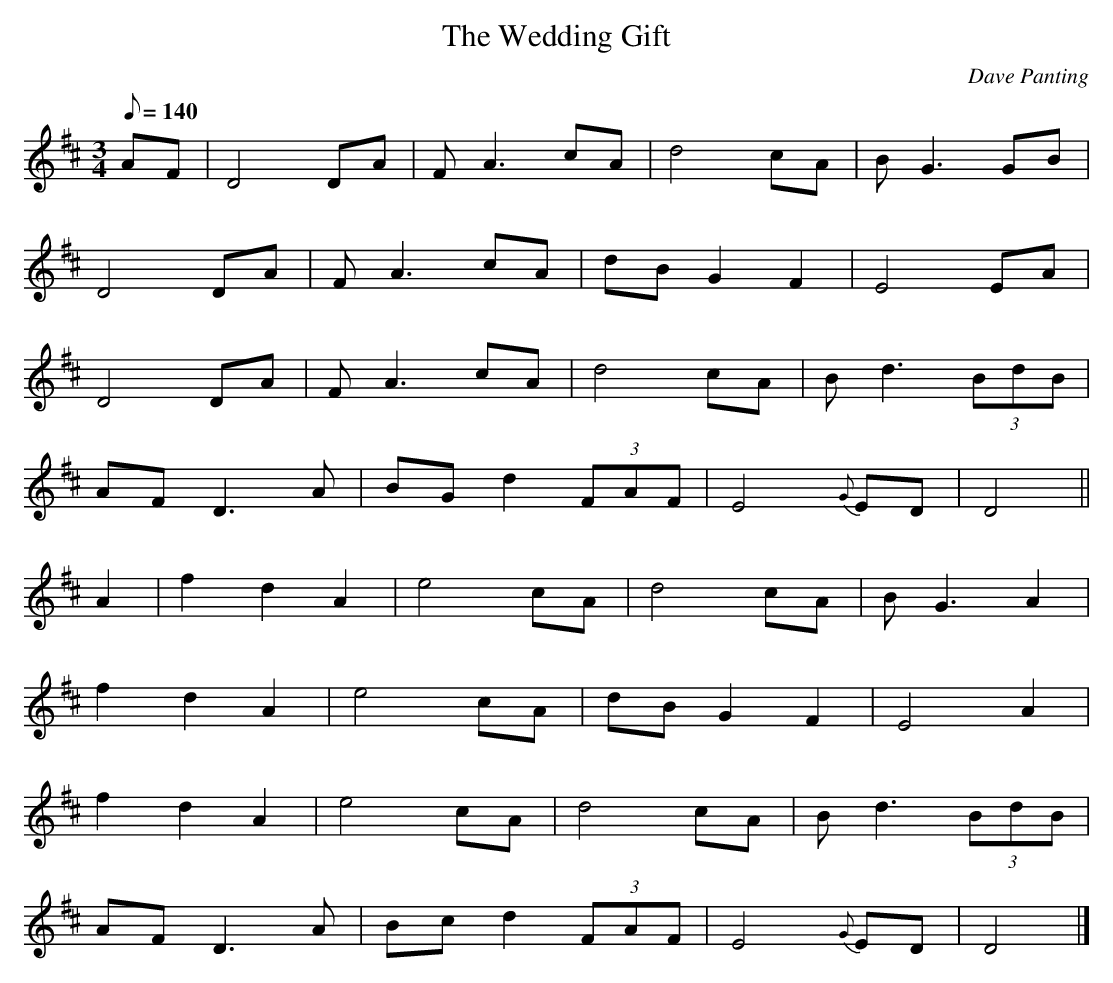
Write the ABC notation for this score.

X:1
T:The Wedding Gift
M:3/4
L:1/8
Q:140
C:Dave Panting
K:D
AF|D4 DA|F A3 cA|d4 cA|B G3 GB|
D4 DA|F A3 cA|dB G2 F2|E4 EA|
D4 DA|F A3 cA|d4 cA|B d3 (3BdB|
AF D3 A|BG d2 (3FAF|E4 {G}ED |D4||
A2|f2 d2 A2|e4 cA|d4 cA|B G3 A2|
f2 d2 A2|e4 cA|dB G2 F2|E4 A2|
f2 d2 A2|e4 cA|d4 cA|B d3 (3BdB|
AF D3 A|Bc d2 (3FAF|E4 {G}ED|D4|]
